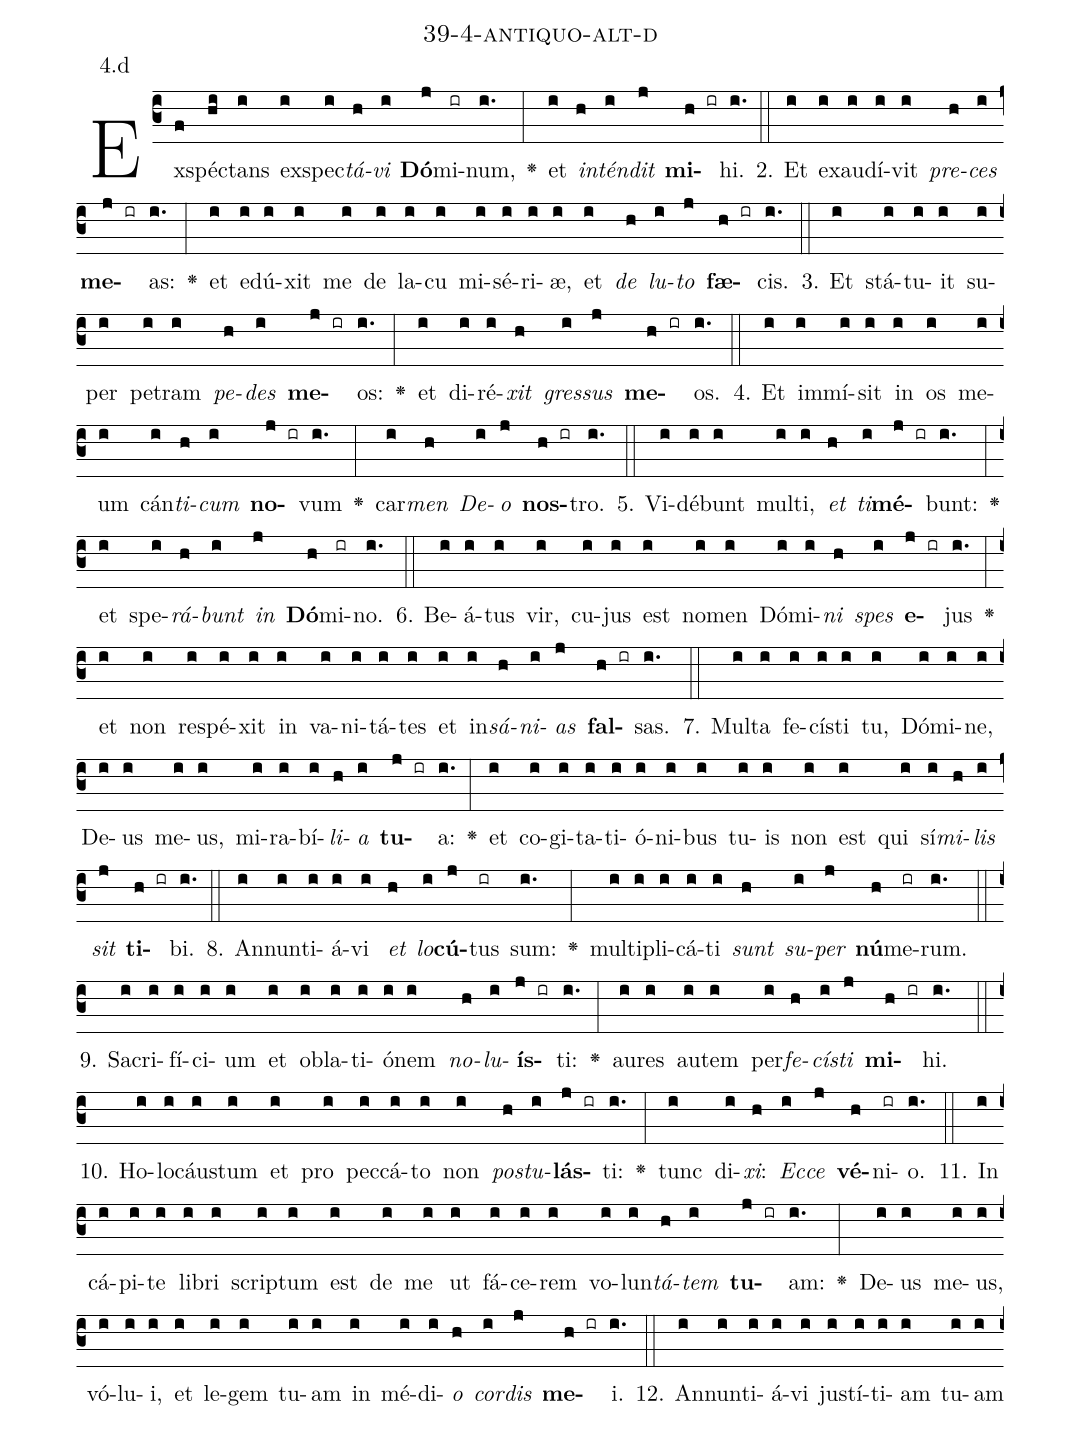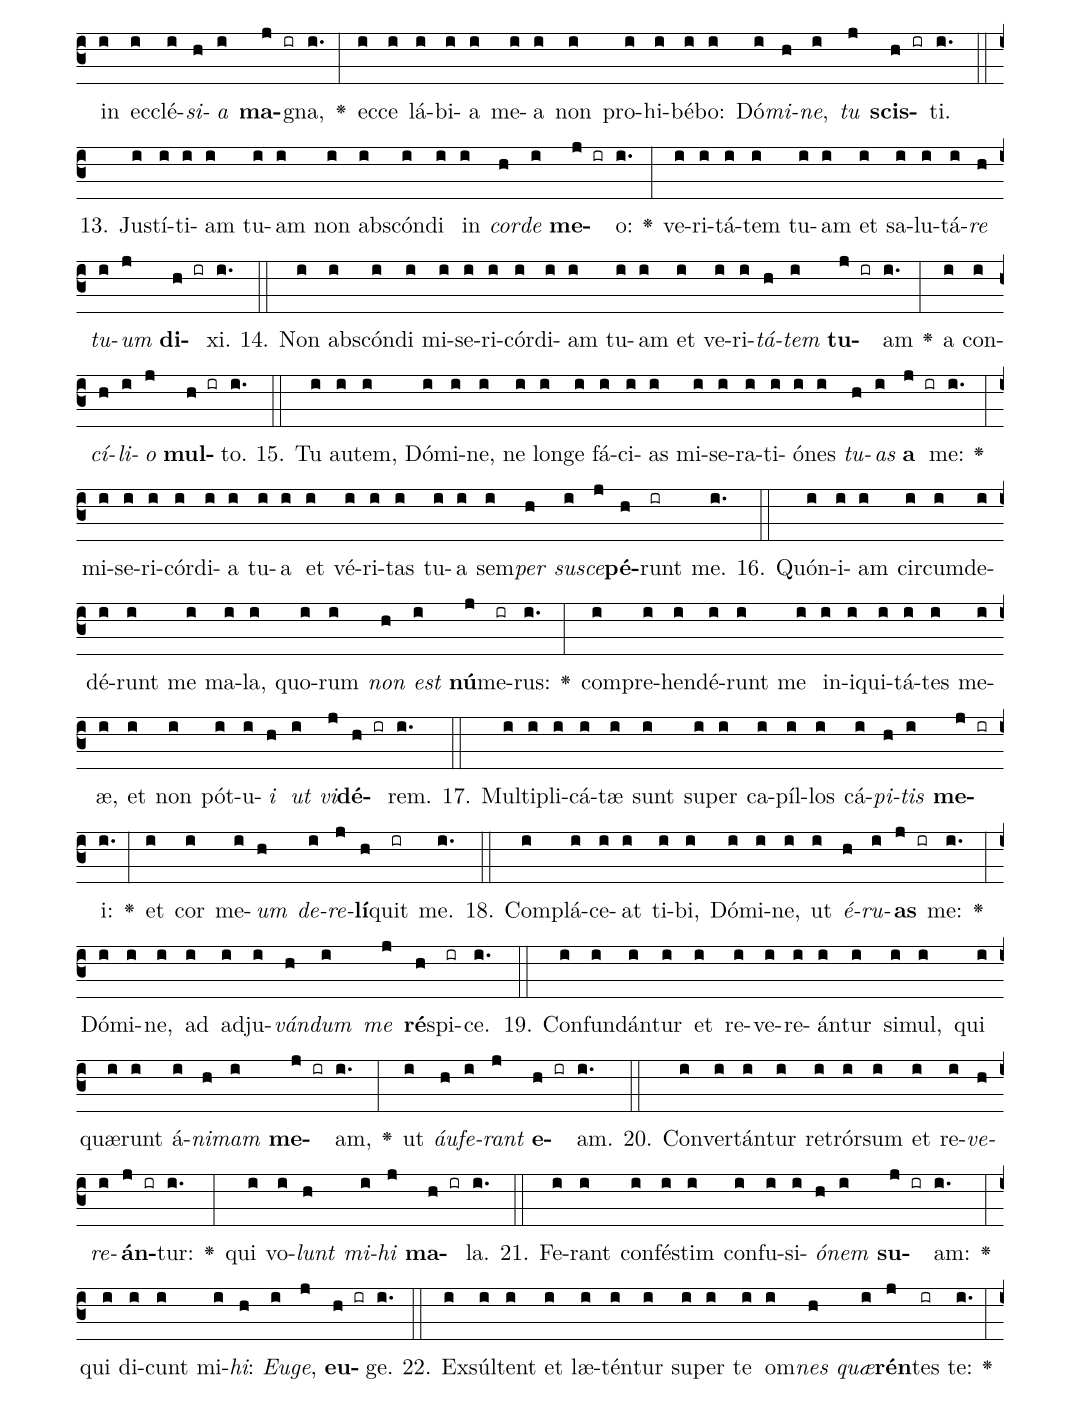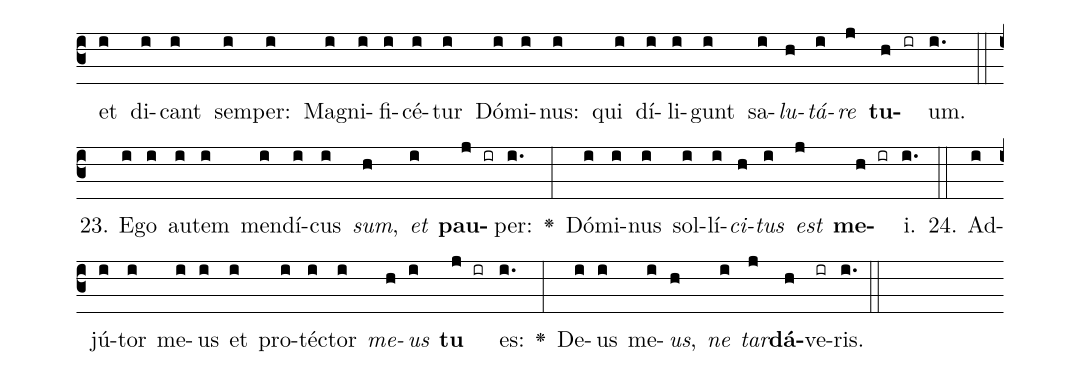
name: 39-4-antiquo-alt-d;
annotation: 4.d;
%%
(c3)Ex(f)spéc(hi)tans(i) ex(i)spec(i)<i>tá</i>(h)<i>vi</i>(i) <b>Dó</b>(j)mi(ir)num,(i.) <v>\greheightstar</v>(:) et(i) <i>in</i>(h)<i>tén</i>(i)<i>dit</i>(j) <b>mi</b>(h ir)hi.(i.) (::)
2. Et(i) ex(i)au(i)dí(i)vit(i) <i>pre</i>(h)<i>ces</i>(i) <b>me</b>(j ir)as:(i.) <v>\greheightstar</v>(:) et(i) e(i)dú(i)xit(i) me(i) de(i) la(i)cu(i) mi(i)sé(i)ri(i)æ,(i) et(i) <i>de</i>(h) <i>lu</i>(i)<i>to</i>(j) <b>fæ</b>(h ir)cis.(i.) (::)
3. Et(i) stá(i)tu(i)it(i) su(i)per(i) pe(i)tram(i) <i>pe</i>(h)<i>des</i>(i) <b>me</b>(j ir)os:(i.) <v>\greheightstar</v>(:) et(i) di(i)ré(i)<i>xit</i>(h) <i>gres</i>(i)<i>sus</i>(j) <b>me</b>(h ir)os.(i.) (::)
4. Et(i) im(i)mí(i)sit(i) in(i) os(i) me(i)um(i) cán(i)<i>ti</i>(h)<i>cum</i>(i) <b>no</b>(j ir)vum(i.) <v>\greheightstar</v>(:) car(i)<i>men</i>(h) <i>De</i>(i)<i>o</i>(j) <b>nos</b>(h ir)tro.(i.) (::)
5. Vi(i)dé(i)bunt(i) mul(i)ti,(i) <i>et</i>(h) <i>ti</i>(i)<b>mé</b>(j ir)bunt:(i.) <v>\greheightstar</v>(:) et(i) spe(i)<i>rá</i>(h)<i>bunt</i>(i) <i>in</i>(j) <b>Dó</b>(h)mi(ir)no.(i.) (::)
6. Be(i)á(i)tus(i) vir,(i) cu(i)jus(i) est(i) no(i)men(i) Dó(i)mi(i)<i>ni</i>(h) <i>spes</i>(i) <b>e</b>(j ir)jus(i.) <v>\greheightstar</v>(:) et(i) non(i) re(i)spé(i)xit(i) in(i) va(i)ni(i)tá(i)tes(i) et(i) in(i)<i>sá</i>(h)<i>ni</i>(i)<i>as</i>(j) <b>fal</b>(h ir)sas.(i.) (::)
7. Mul(i)ta(i) fe(i)cís(i)ti(i) tu,(i) Dó(i)mi(i)ne,(i) De(i)us(i) me(i)us,(i) mi(i)ra(i)bí(i)<i>li</i>(h)<i>a</i>(i) <b>tu</b>(j ir)a:(i.) <v>\greheightstar</v>(:) et(i) co(i)gi(i)ta(i)ti(i)ó(i)ni(i)bus(i) tu(i)is(i) non(i) est(i) qui(i) sí(i)<i>mi</i>(h)<i>lis</i>(i) <i>sit</i>(j) <b>ti</b>(h ir)bi.(i.) (::)
8. An(i)nun(i)ti(i)á(i)vi(i) <i>et</i>(h) <i>lo</i>(i)<b>cú</b>(j)tus(ir) sum:(i.) <v>\greheightstar</v>(:) mul(i)ti(i)pli(i)cá(i)ti(i) <i>sunt</i>(h) <i>su</i>(i)<i>per</i>(j) <b>nú</b>(h)me(ir)rum.(i.) (::)
9. Sa(i)cri(i)fí(i)ci(i)um(i) et(i) ob(i)la(i)ti(i)ó(i)nem(i) <i>no</i>(h)<i>lu</i>(i)<b>ís</b>(j ir)ti:(i.) <v>\greheightstar</v>(:) au(i)res(i) au(i)tem(i) per(i)<i>fe</i>(h)<i>cís</i>(i)<i>ti</i>(j) <b>mi</b>(h ir)hi.(i.) (::)
10. Ho(i)lo(i)cáus(i)tum(i) et(i) pro(i) pec(i)cá(i)to(i) non(i) <i>pos</i>(h)<i>tu</i>(i)<b>lás</b>(j ir)ti:(i.) <v>\greheightstar</v>(:) tunc(i) di(i)<i>xi</i>:(h) <i>Ec</i>(i)<i>ce</i>(j) <b>vé</b>(h)ni(ir)o.(i.) (::)
11. In(i) cá(i)pi(i)te(i) li(i)bri(i) scrip(i)tum(i) est(i) de(i) me(i) ut(i) fá(i)ce(i)rem(i) vo(i)lun(i)<i>tá</i>(h)<i>tem</i>(i) <b>tu</b>(j ir)am:(i.) <v>\greheightstar</v>(:) De(i)us(i) me(i)us,(i) vó(i)lu(i)i,(i) et(i) le(i)gem(i) tu(i)am(i) in(i) mé(i)di(i)<i>o</i>(h) <i>cor</i>(i)<i>dis</i>(j) <b>me</b>(h ir)i.(i.) (::)
12. An(i)nun(i)ti(i)á(i)vi(i) jus(i)tí(i)ti(i)am(i) tu(i)am(i) in(i) ec(i)clé(i)<i>si</i>(h)<i>a</i>(i) <b>ma</b>(j ir)gna,(i.) <v>\greheightstar</v>(:) ec(i)ce(i) lá(i)bi(i)a(i) me(i)a(i) non(i) pro(i)hi(i)bé(i)bo:(i) Dó(i)<i>mi</i>(h)<i>ne</i>,(i) <i>tu</i>(j) <b>scis</b>(h ir)ti.(i.) (::)
13. Jus(i)tí(i)ti(i)am(i) tu(i)am(i) non(i) abs(i)cón(i)di(i) in(i) <i>cor</i>(h)<i>de</i>(i) <b>me</b>(j ir)o:(i.) <v>\greheightstar</v>(:) ve(i)ri(i)tá(i)tem(i) tu(i)am(i) et(i) sa(i)lu(i)tá(i)<i>re</i>(h) <i>tu</i>(i)<i>um</i>(j) <b>di</b>(h ir)xi.(i.) (::)
14. Non(i) abs(i)cón(i)di(i) mi(i)se(i)ri(i)cór(i)di(i)am(i) tu(i)am(i) et(i) ve(i)ri(i)<i>tá</i>(h)<i>tem</i>(i) <b>tu</b>(j ir)am(i.) <v>\greheightstar</v>(:) a(i) con(i)<i>cí</i>(h)<i>li</i>(i)<i>o</i>(j) <b>mul</b>(h ir)to.(i.) (::)
15. Tu(i) au(i)tem,(i) Dó(i)mi(i)ne,(i) ne(i) lon(i)ge(i) fá(i)ci(i)as(i) mi(i)se(i)ra(i)ti(i)ó(i)nes(i) <i>tu</i>(h)<i>as</i>(i) <b>a</b>(j ir) me:(i.) <v>\greheightstar</v>(:) mi(i)se(i)ri(i)cór(i)di(i)a(i) tu(i)a(i) et(i) vé(i)ri(i)tas(i) tu(i)a(i) sem(i)<i>per</i>(h) <i>su</i>(i)<i>sce</i>(j)<b>pé</b>(h)runt(ir) me.(i.) (::)
16. Quón(i)i(i)am(i) cir(i)cum(i)de(i)dé(i)runt(i) me(i) ma(i)la,(i) quo(i)rum(i) <i>non</i>(h) <i>est</i>(i) <b>nú</b>(j)me(ir)rus:(i.) <v>\greheightstar</v>(:) com(i)pre(i)hen(i)dé(i)runt(i) me(i) in(i)i(i)qui(i)tá(i)tes(i) me(i)æ,(i) et(i) non(i) pót(i)u(i)<i>i</i>(h) <i>ut</i>(i) <i>vi</i>(j)<b>dé</b>(h ir)rem.(i.) (::)
17. Mul(i)ti(i)pli(i)cá(i)tæ(i) sunt(i) su(i)per(i) ca(i)píl(i)los(i) cá(i)<i>pi</i>(h)<i>tis</i>(i) <b>me</b>(j ir)i:(i.) <v>\greheightstar</v>(:) et(i) cor(i) me(i)<i>um</i>(h) <i>de</i>(i)<i>re</i>(j)<b>lí</b>(h)quit(ir) me.(i.) (::)
18. Com(i)plá(i)ce(i)at(i) ti(i)bi,(i) Dó(i)mi(i)ne,(i) ut(i) <i>é</i>(h)<i>ru</i>(i)<b>as</b>(j ir) me:(i.) <v>\greheightstar</v>(:) Dó(i)mi(i)ne,(i) ad(i) ad(i)ju(i)<i>ván</i>(h)<i>dum</i>(i) <i>me</i>(j) <b>ré</b>(h)spi(ir)ce.(i.) (::)
19. Con(i)fun(i)dán(i)tur(i) et(i) re(i)ve(i)re(i)án(i)tur(i) si(i)mul,(i) qui(i) quæ(i)runt(i) á(i)<i>ni</i>(h)<i>mam</i>(i) <b>me</b>(j ir)am,(i.) <v>\greheightstar</v>(:) ut(i) <i>áu</i>(h)<i>fe</i>(i)<i>rant</i>(j) <b>e</b>(h ir)am.(i.) (::)
20. Con(i)ver(i)tán(i)tur(i) re(i)trór(i)sum(i) et(i) re(i)<i>ve</i>(h)<i>re</i>(i)<b>án</b>(j ir)tur:(i.) <v>\greheightstar</v>(:) qui(i) vo(i)<i>lunt</i>(h) <i>mi</i>(i)<i>hi</i>(j) <b>ma</b>(h ir)la.(i.) (::)
21. Fe(i)rant(i) con(i)fés(i)tim(i) con(i)fu(i)si(i)<i>ó</i>(h)<i>nem</i>(i) <b>su</b>(j ir)am:(i.) <v>\greheightstar</v>(:) qui(i) di(i)cunt(i) mi(i)<i>hi</i>:(h) <i>Eu</i>(i)<i>ge</i>,(j) <b>eu</b>(h ir)ge.(i.) (::)
22. Ex(i)súl(i)tent(i) et(i) læ(i)tén(i)tur(i) su(i)per(i) te(i) om(i)<i>nes</i>(h) <i>quæ</i>(i)<b>rén</b>(j)tes(ir) te:(i.) <v>\greheightstar</v>(:) et(i) di(i)cant(i) sem(i)per:(i) Ma(i)gni(i)fi(i)cé(i)tur(i) Dó(i)mi(i)nus:(i) qui(i) dí(i)li(i)gunt(i) sa(i)<i>lu</i>(h)<i>tá</i>(i)<i>re</i>(j) <b>tu</b>(h ir)um.(i.) (::)
23. E(i)go(i) au(i)tem(i) men(i)dí(i)cus(i) <i>sum</i>,(h) <i>et</i>(i) <b>pau</b>(j ir)per:(i.) <v>\greheightstar</v>(:) Dó(i)mi(i)nus(i) sol(i)lí(i)<i>ci</i>(h)<i>tus</i>(i) <i>est</i>(j) <b>me</b>(h ir)i.(i.) (::)
24. Ad(i)jú(i)tor(i) me(i)us(i) et(i) pro(i)téc(i)tor(i) <i>me</i>(h)<i>us</i>(i) <b>tu</b>(j ir) es:(i.) <v>\greheightstar</v>(:) De(i)us(i) me(i)<i>us</i>,(h) <i>ne</i>(i) <i>tar</i>(j)<b>dá</b>(h)ve(ir)ris.(i.) (::)
